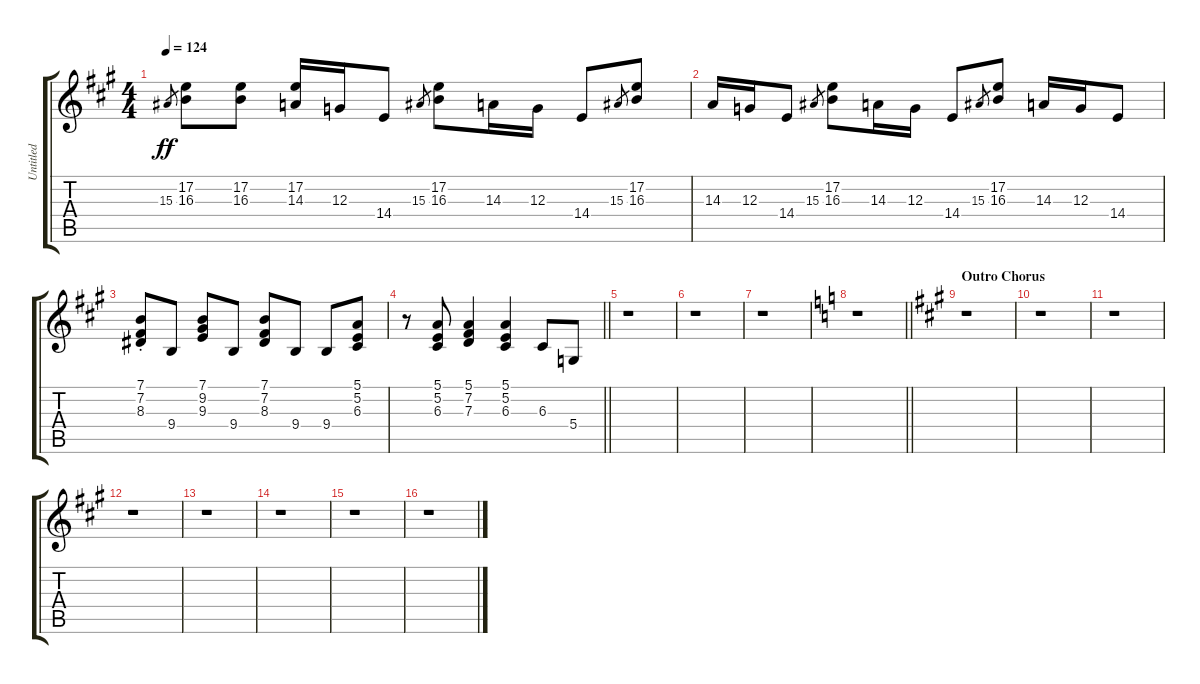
\track ("Untitled" "Untitled") {instrument acousticgrandpiano}
\staff {score tabs}
\tuning (E4 B3 G3 D3 A2 E2) {hide}
\ts (4 4)
\tempo 124
\clef g2
\ks a
15.3.8{gr dy ff} (17.2 16.3).8 (17.2 16.3).8 (17.2 14.3).16 12.3.16 14.4.8 15.3.8{gr} (17.2 16.3).8 14.3.16 12.3.16 14.4.8 15.3.8{gr} (17.2 16.3).8 |
14.3.16 12.3.16 14.4.8 15.3.8{gr} (17.2 16.3).8 14.3.16 12.3.16 14.4.8 15.3.8{gr} (17.2 16.3).8 14.3.16 12.3.16 14.4.8 |
(7.1{st} 7.2{st} 8.3{st}).8 9.4.8 (7.1 9.2 9.3).8 9.4.8 (7.1 7.2 8.3).8 9.4.8 9.4.8 (5.1 5.2 6.3).8 |
\barLineRight lightlight
r.8 (5.1 5.2 6.3).8 (5.1 7.2 7.3).4 (5.1 5.2 6.3).4 6.3.8 5.4.8 |
r.1 |
r.1 |
r.1 |
\barLineRight lightlight
\ks c
r.1 |
\section ("" "Outro Chorus")
\ks a
r.1 |
r.1 |
r.1 |
r.1 |
r.1 |
r.1 |
r.1 |
r.1
